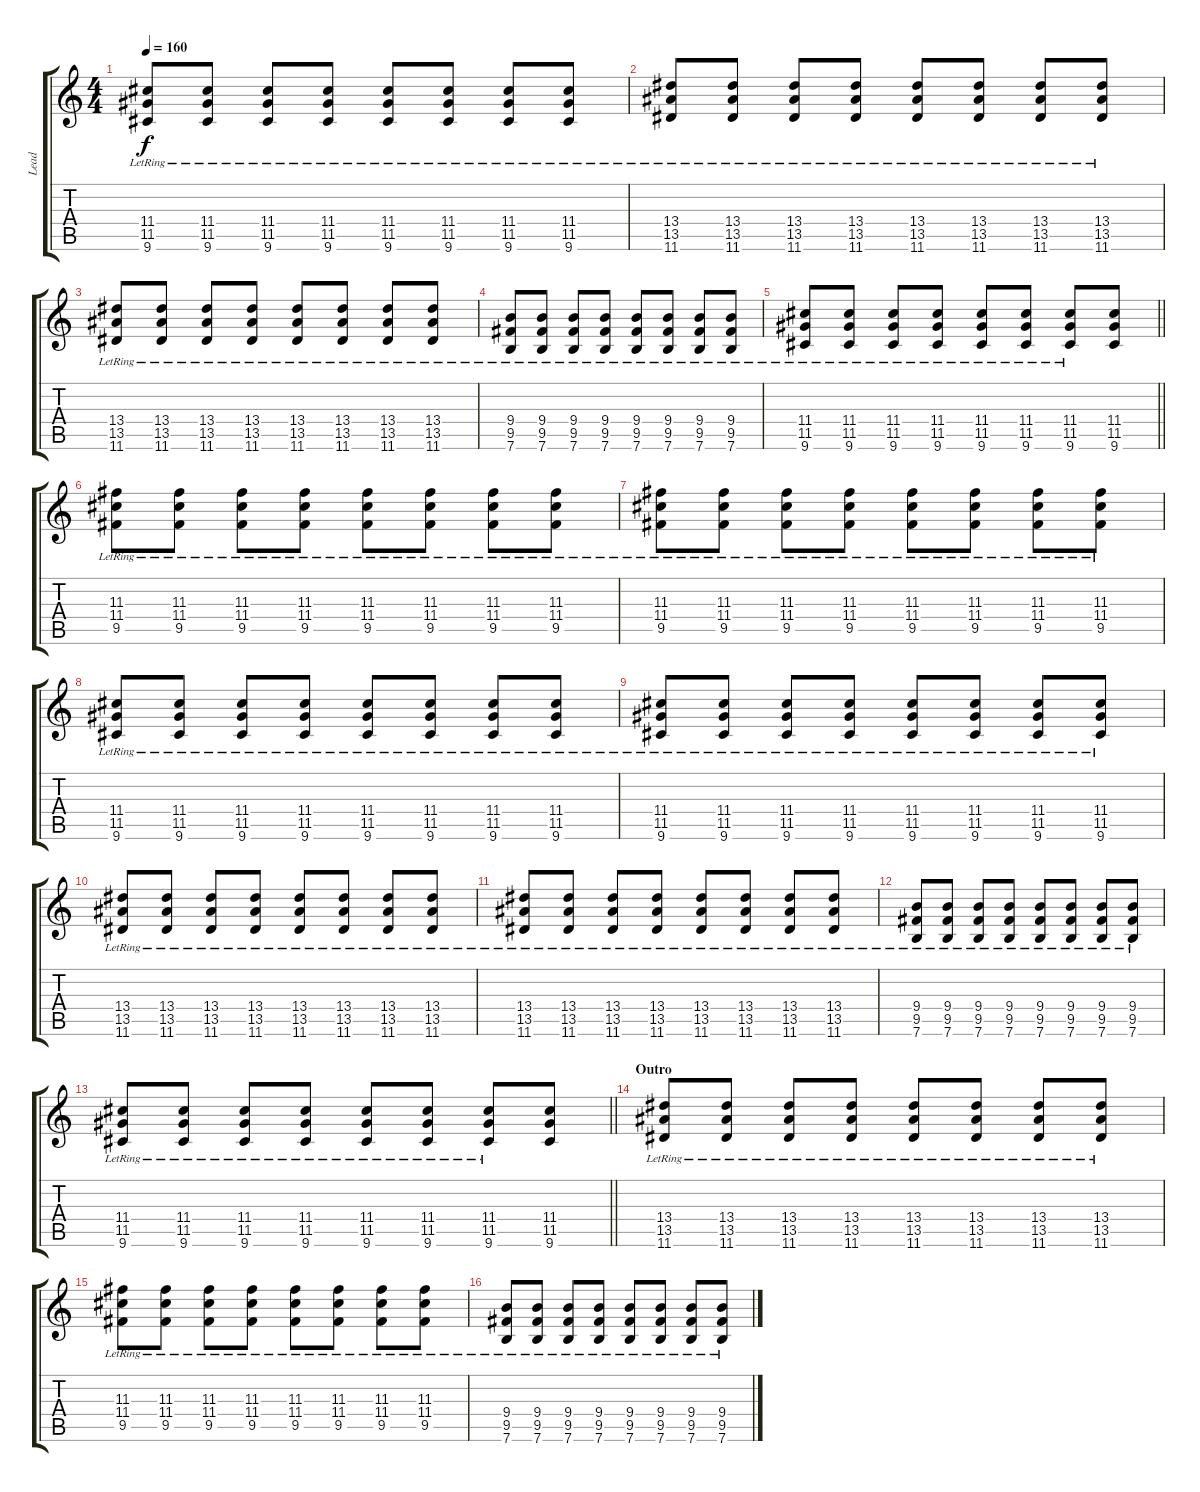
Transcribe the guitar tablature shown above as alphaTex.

\track ("Lead" "Lead") {instrument distortionguitar}
\staff {score tabs}
\tuning (E4 B3 G3 D3 A2 E2) {hide}
\ts (4 4)
\tempo 160
\clef g2
\ks c
(11.4{lr} 11.5{lr} 9.6{lr}).8{dy f} (11.4{lr} 11.5{lr} 9.6{lr}).8 (11.4{lr} 11.5{lr} 9.6{lr}).8 (11.4{lr} 11.5{lr} 9.6{lr}).8 (11.4{lr} 11.5{lr} 9.6{lr}).8 (11.4{lr} 11.5{lr} 9.6{lr}).8 (11.4{lr} 11.5{lr} 9.6{lr}).8 (11.4{lr} 11.5{lr} 9.6{lr}).8 |
(13.4{lr} 13.5{lr} 11.6{lr}).8 (13.4{lr} 13.5{lr} 11.6{lr}).8 (13.4{lr} 13.5{lr} 11.6{lr}).8 (13.4{lr} 13.5{lr} 11.6{lr}).8 (13.4{lr} 13.5{lr} 11.6{lr}).8 (13.4{lr} 13.5{lr} 11.6{lr}).8 (13.4{lr} 13.5{lr} 11.6{lr}).8 (13.4{lr} 13.5{lr} 11.6{lr}).8 |
(13.4{lr} 13.5{lr} 11.6{lr}).8 (13.4{lr} 13.5{lr} 11.6{lr}).8 (13.4{lr} 13.5{lr} 11.6{lr}).8 (13.4{lr} 13.5{lr} 11.6{lr}).8 (13.4{lr} 13.5{lr} 11.6{lr}).8 (13.4{lr} 13.5{lr} 11.6{lr}).8 (13.4{lr} 13.5{lr} 11.6{lr}).8 (13.4{lr} 13.5{lr} 11.6{lr}).8 |
(9.4{lr} 9.5{lr} 7.6{lr}).8 (9.4{lr} 9.5{lr} 7.6{lr}).8 (9.4{lr} 9.5{lr} 7.6{lr}).8 (9.4{lr} 9.5{lr} 7.6{lr}).8 (9.4{lr} 9.5{lr} 7.6{lr}).8 (9.4{lr} 9.5{lr} 7.6{lr}).8 (9.4{lr} 9.5{lr} 7.6{lr}).8 (9.4{lr} 9.5{lr} 7.6{lr}).8 |
\barLineRight lightlight
(11.4{lr} 11.5{lr} 9.6{lr}).8 (11.4{lr} 11.5{lr} 9.6{lr}).8 (11.4{lr} 11.5{lr} 9.6{lr}).8 (11.4{lr} 11.5{lr} 9.6{lr}).8 (11.4{lr} 11.5{lr} 9.6{lr}).8 (11.4{lr} 11.5{lr} 9.6{lr}).8 (11.4{lr} 11.5{lr} 9.6{lr}).8 (11.4 11.5 9.6).8 |
(11.3{lr} 11.4{lr} 9.5{lr}).8 (11.3{lr} 11.4{lr} 9.5{lr}).8 (11.3{lr} 11.4{lr} 9.5{lr}).8 (11.3{lr} 11.4{lr} 9.5{lr}).8 (11.3{lr} 11.4{lr} 9.5{lr}).8 (11.3{lr} 11.4{lr} 9.5{lr}).8 (11.3{lr} 11.4{lr} 9.5{lr}).8 (11.3{lr} 11.4{lr} 9.5{lr}).8 |
(11.3{lr} 11.4{lr} 9.5{lr}).8 (11.3{lr} 11.4{lr} 9.5{lr}).8 (11.3{lr} 11.4{lr} 9.5{lr}).8 (11.3{lr} 11.4{lr} 9.5{lr}).8 (11.3{lr} 11.4{lr} 9.5{lr}).8 (11.3{lr} 11.4{lr} 9.5{lr}).8 (11.3{lr} 11.4{lr} 9.5{lr}).8 (11.3 11.4{lr} 9.5{lr}).8 |
(11.4{lr} 11.5{lr} 9.6{lr}).8 (11.4{lr} 11.5{lr} 9.6{lr}).8 (11.4{lr} 11.5{lr} 9.6{lr}).8 (11.4{lr} 11.5{lr} 9.6{lr}).8 (11.4{lr} 11.5{lr} 9.6{lr}).8 (11.4{lr} 11.5{lr} 9.6{lr}).8 (11.4{lr} 11.5{lr} 9.6{lr}).8 (11.4{lr} 11.5{lr} 9.6{lr}).8 |
(11.4{lr} 11.5{lr} 9.6{lr}).8 (11.4{lr} 11.5{lr} 9.6{lr}).8 (11.4{lr} 11.5{lr} 9.6{lr}).8 (11.4{lr} 11.5{lr} 9.6{lr}).8 (11.4{lr} 11.5{lr} 9.6{lr}).8 (11.4{lr} 11.5{lr} 9.6{lr}).8 (11.4{lr} 11.5{lr} 9.6{lr}).8 (11.4{lr} 11.5{lr} 9.6{lr}).8 |
(13.4{lr} 13.5{lr} 11.6{lr}).8 (13.4{lr} 13.5{lr} 11.6{lr}).8 (13.4{lr} 13.5{lr} 11.6{lr}).8 (13.4{lr} 13.5{lr} 11.6{lr}).8 (13.4{lr} 13.5{lr} 11.6{lr}).8 (13.4{lr} 13.5{lr} 11.6{lr}).8 (13.4{lr} 13.5{lr} 11.6{lr}).8 (13.4{lr} 13.5{lr} 11.6{lr}).8 |
(13.4{lr} 13.5{lr} 11.6{lr}).8 (13.4{lr} 13.5{lr} 11.6{lr}).8 (13.4{lr} 13.5{lr} 11.6{lr}).8 (13.4{lr} 13.5{lr} 11.6{lr}).8 (13.4{lr} 13.5{lr} 11.6{lr}).8 (13.4{lr} 13.5{lr} 11.6{lr}).8 (13.4{lr} 13.5{lr} 11.6{lr}).8 (13.4{lr} 13.5{lr} 11.6{lr}).8 |
(9.4{lr} 9.5{lr} 7.6{lr}).8 (9.4{lr} 9.5{lr} 7.6{lr}).8 (9.4{lr} 9.5{lr} 7.6{lr}).8 (9.4{lr} 9.5{lr} 7.6{lr}).8 (9.4{lr} 9.5{lr} 7.6{lr}).8 (9.4{lr} 9.5{lr} 7.6{lr}).8 (9.4{lr} 9.5{lr} 7.6{lr}).8 (9.4{lr} 9.5{lr} 7.6{lr}).8 |
\barLineRight lightlight
(11.4{lr} 11.5{lr} 9.6{lr}).8 (11.4{lr} 11.5{lr} 9.6{lr}).8 (11.4{lr} 11.5{lr} 9.6{lr}).8 (11.4{lr} 11.5{lr} 9.6{lr}).8 (11.4{lr} 11.5{lr} 9.6{lr}).8 (11.4{lr} 11.5{lr} 9.6{lr}).8 (11.4{lr} 11.5{lr} 9.6{lr}).8 (11.4 11.5 9.6).8 |
\section ("" "Outro")
(13.4{lr} 13.5{lr} 11.6{lr}).8 (13.4{lr} 13.5{lr} 11.6{lr}).8 (13.4{lr} 13.5{lr} 11.6{lr}).8 (13.4{lr} 13.5{lr} 11.6{lr}).8 (13.4{lr} 13.5{lr} 11.6{lr}).8 (13.4{lr} 13.5{lr} 11.6{lr}).8 (13.4{lr} 13.5{lr} 11.6{lr}).8 (13.4{lr} 13.5{lr} 11.6{lr}).8 |
(11.3{lr} 11.4{lr} 9.5{lr}).8 (11.3{lr} 11.4{lr} 9.5{lr}).8 (11.3{lr} 11.4{lr} 9.5{lr}).8 (11.3{lr} 11.4{lr} 9.5{lr}).8 (11.3{lr} 11.4{lr} 9.5{lr}).8 (11.3{lr} 11.4{lr} 9.5{lr}).8 (11.3{lr} 11.4{lr} 9.5{lr}).8 (11.3 11.4{lr} 9.5{lr}).8 |
(9.4{lr} 9.5{lr} 7.6{lr}).8 (9.4{lr} 9.5{lr} 7.6{lr}).8 (9.4{lr} 9.5{lr} 7.6{lr}).8 (9.4{lr} 9.5{lr} 7.6{lr}).8 (9.4{lr} 9.5{lr} 7.6{lr}).8 (9.4{lr} 9.5{lr} 7.6{lr}).8 (9.4{lr} 9.5{lr} 7.6{lr}).8 (9.4{lr} 9.5{lr} 7.6{lr}).8
